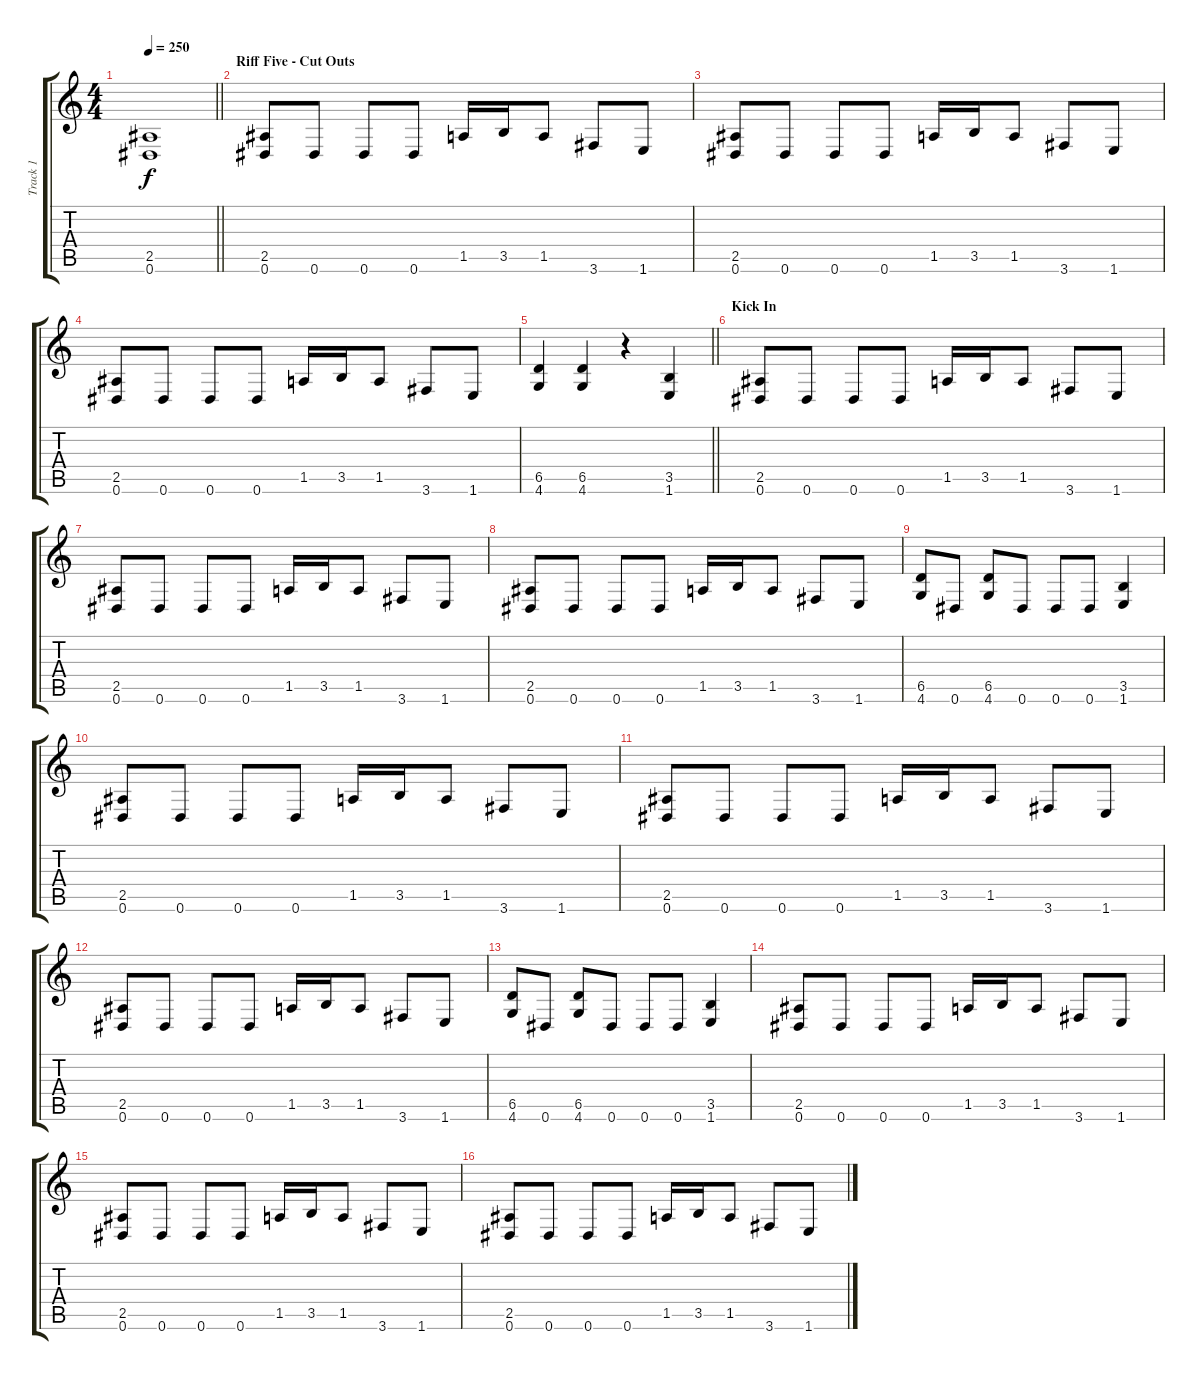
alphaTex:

\track ("Track 1" "Track 1") {instrument distortionguitar}
\staff {score tabs}
\tuning (Eb4 Bb3 Gb3 Db3 Ab2 Eb2) {hide}
\ts (4 4)
\tempo 250
\clef g2
\barLineRight lightlight
\ks c
(2.5{t} 0.6{t}).1{dy f} |
\section ("" "Riff Five - Cut Outs")
(2.5 0.6).8 0.6.8 0.6.8 0.6.8 1.5.16 3.5.16 1.5.8 3.6.8 1.6.8 |
(2.5 0.6).8 0.6.8 0.6.8 0.6.8 1.5.16 3.5.16 1.5.8 3.6.8 1.6.8 |
(2.5 0.6).8 0.6.8 0.6.8 0.6.8 1.5.16 3.5.16 1.5.8 3.6.8 1.6.8 |
\barLineRight lightlight
(6.5 4.6).4 (6.5 4.6).4 r.4 (3.5 1.6).4 |
\section ("" "Kick In")
(2.5 0.6).8 0.6.8 0.6.8 0.6.8 1.5.16 3.5.16 1.5.8 3.6.8 1.6.8 |
(2.5 0.6).8 0.6.8 0.6.8 0.6.8 1.5.16 3.5.16 1.5.8 3.6.8 1.6.8 |
(2.5 0.6).8 0.6.8 0.6.8 0.6.8 1.5.16 3.5.16 1.5.8 3.6.8 1.6.8 |
(6.5 4.6).8 0.6.8 (6.5 4.6).8 0.6.8 0.6.8 0.6.8 (3.5 1.6).4 |
(2.5 0.6).8 0.6.8 0.6.8 0.6.8 1.5.16 3.5.16 1.5.8 3.6.8 1.6.8 |
(2.5 0.6).8 0.6.8 0.6.8 0.6.8 1.5.16 3.5.16 1.5.8 3.6.8 1.6.8 |
(2.5 0.6).8 0.6.8 0.6.8 0.6.8 1.5.16 3.5.16 1.5.8 3.6.8 1.6.8 |
(6.5 4.6).8 0.6.8 (6.5 4.6).8 0.6.8 0.6.8 0.6.8 (3.5 1.6).4 |
(2.5 0.6).8 0.6.8 0.6.8 0.6.8 1.5.16 3.5.16 1.5.8 3.6.8 1.6.8 |
(2.5 0.6).8 0.6.8 0.6.8 0.6.8 1.5.16 3.5.16 1.5.8 3.6.8 1.6.8 |
(2.5 0.6).8 0.6.8 0.6.8 0.6.8 1.5.16 3.5.16 1.5.8 3.6.8 1.6.8
